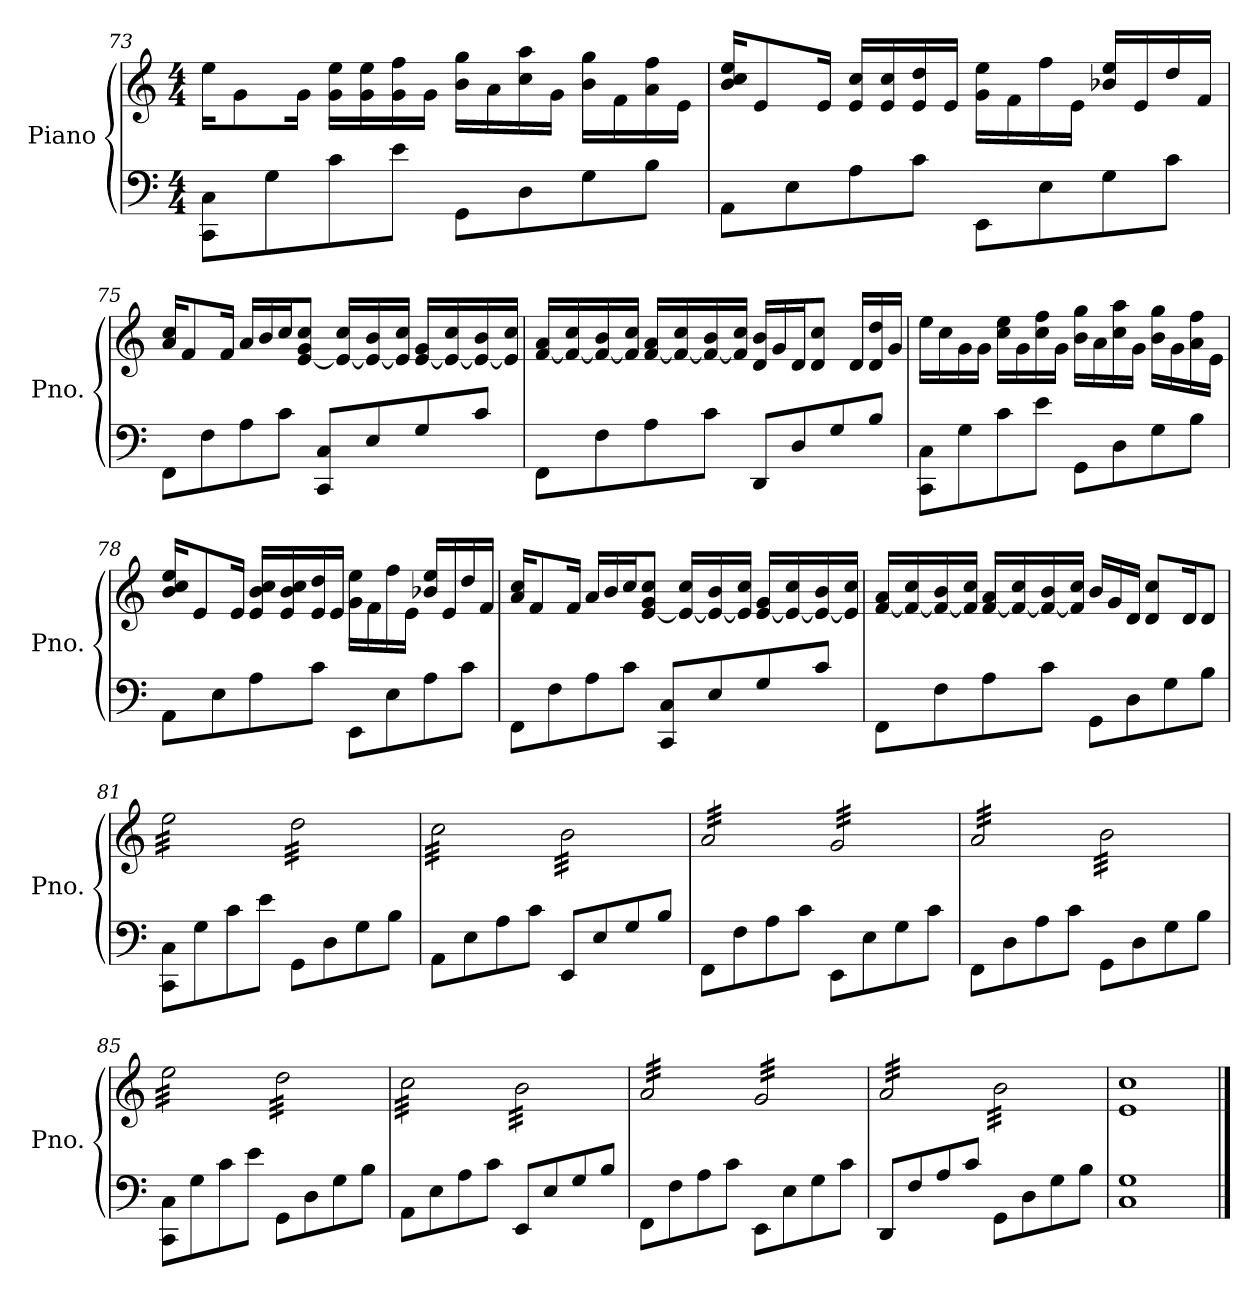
**kern	**kern
*part1	*part1
*staff2	*staff1
*I"Piano	*
*I'Pno.	*
*clefF4	*clefG2
*k[]	*k[]
*M4/4	*M4/4
=73	=73
8CC\ 8C\L	16ee\KL
.	8g\
8G\	.
.	16g\Jk
8c\	16g\ 16ee\LL
.	16g\ 16ee\
8e\J	16g\ 16ff\
.	16g\JJ
8GG\L	16b\ 16gg\LL
.	16a\
8D\	16cc\ 16aa\
.	16g\JJ
8G\	16b\ 16gg\LL
.	16f\
8B\J	16a\ 16ff\
.	16e\JJ
!!LO:LB:g=z
=74	=74
8AA\L	16b/ 16cc/ 16ee/KL
.	8e/
8E\	.
.	16e/Jk
8A\	16e/ 16cc/LL
.	16e/ 16cc/
8c\J	16e/ 16dd/
.	16e/JJ
8EE\L	16g\ 16ee\LL
.	16f\
8E\	16ff\
.	16e\JJ
8G\	16b-X/ 16ee/LL
.	16e/
8c\J	16dd/
.	16f/JJ
=75	=75
8FF\L	16a/ 16cc/KL
.	8f/
8F\	.
.	16f/Jk
8A\	16a/LL
.	16b/
8c\J	16cc/J
.	[8e/ 8g/ 8cc/J
8CC/ 8C/L	.
.	16e/_ 16cc/LL
8E/	16e/_ 16b/
.	16e/] 16cc/JJ
8G/	[16e/ 16g/LL
.	16e/_ 16cc/
8c/J	16e/_ 16b/
.	16e/] 16cc/JJ
!!LO:PB:g=z
=76	=76
8FF\L	[16f/ 16a/LL
.	16f/_ 16cc/
8F\	16f/_ 16b/
.	16f/] 16cc/JJ
8A\	[16f/ 16a/LL
.	16f/_ 16cc/
8c\J	16f/_ 16b/
.	16f/] 16cc/JJ
8DD/L	16d/ 16b/LL
.	16g/
8D/	16d/J
.	8d/ 8cc/J
8G/	.
.	16d/LL
8B/J	16d/ 16dd/
.	16g/JJ
=77	=77
8CC\ 8C\L	16ee\LL
.	16cc\
8G\	16g\
.	16g\JJ
8c\	16cc\ 16ee\LL
.	16g\
8e\J	16cc\ 16ff\
.	16g\JJ
8GG\L	16b\ 16gg\LL
.	16a\
8D\	16cc\ 16aa\
.	16g\JJ
8G\	16b\ 16gg\LL
.	16g\
8B\J	16a\ 16ff\
.	16e\JJ
!!LO:LB:g=z
=78	=78
8AA\L	16b/ 16cc/ 16ee/KL
.	8e/
8E\	.
.	16e/Jk
8A\	16e/ 16b/ 16cc/LL
.	16e/ 16b/ 16cc/
8c\J	16e/ 16dd/
.	16e/JJ
8EE\L	16g\ 16ee\LL
.	16f\
8E\	16ff\
.	16e\JJ
8A\	16b-X/ 16ee/LL
.	16e/
8c\J	16dd/
.	16f/JJ
=79	=79
8FF\L	16a/ 16cc/KL
.	8f/
8F\	.
.	16f/Jk
8A\	16a/LL
.	16b/
8c\J	16cc/J
.	[8e/ 8g/ 8cc/J
8CC/ 8C/L	.
.	16e/_ 16cc/LL
8E/	16e/_ 16b/
.	16e/] 16cc/JJ
8G/	[16e/ 16g/LL
.	16e/_ 16cc/
8c/J	16e/_ 16b/
.	16e/] 16cc/JJ
!!LO:LB:g=z
=80	=80
8FF\L	[16f/ 16a/LL
.	16f/_ 16cc/
8F\	16f/_ 16b/
.	16f/] 16cc/JJ
8A\	[16f/ 16a/LL
.	16f/_ 16cc/
8c\J	16f/_ 16b/
.	16f/] 16cc/JJ
8GG\L	16b/LL
.	16g/
8D\	16d/JJ
.	8d/ 8cc/L
8G\	.
.	16d/K
8B\J	8d/J
=81	=81
*	*tremolo
8CC\ 8C\L	32ee\LLL
.	32ee\
.	32ee\
.	32ee\
8G\	32ee\
.	32ee\
.	32ee\
.	32ee\
8c\	32ee\
.	32ee\
.	32ee\
.	32ee\
8e\J	32ee\
.	32ee\
.	32ee\
.	32ee\JJJ
8GG\L	32dd\LLL
.	32dd\
.	32dd\
.	32dd\
8D\	32dd\
.	32dd\
.	32dd\
.	32dd\
8G\	32dd\
.	32dd\
.	32dd\
.	32dd\
8B\J	32dd\
.	32dd\
.	32dd\
.	32dd\JJJ
=82	=82
8AA\L	32cc\LLL
.	32cc\
.	32cc\
.	32cc\
8E\	32cc\
.	32cc\
.	32cc\
.	32cc\
8A\	32cc\
.	32cc\
.	32cc\
.	32cc\
8c\J	32cc\
.	32cc\
.	32cc\
.	32cc\JJJ
8EE/L	32b\LLL
.	32b\
.	32b\
.	32b\
8E/	32b\
.	32b\
.	32b\
.	32b\
8G/	32b\
.	32b\
.	32b\
.	32b\
8B/J	32b\
.	32b\
.	32b\
.	32b\JJJ
=83	=83
8FF\L	32a/LLL
.	32a/
.	32a/
.	32a/
8F\	32a/
.	32a/
.	32a/
.	32a/
8A\	32a/
.	32a/
.	32a/
.	32a/
8c\J	32a/
.	32a/
.	32a/
.	32a/JJJ
8EE\L	32g/LLL
.	32g/
.	32g/
.	32g/
8E\	32g/
.	32g/
.	32g/
.	32g/
8G\	32g/
.	32g/
.	32g/
.	32g/
8c\J	32g/
.	32g/
.	32g/
.	32g/JJJ
!!LO:LB:g=z
=84	=84
8FF\L	32a/LLL
.	32a/
.	32a/
.	32a/
8D\	32a/
.	32a/
.	32a/
.	32a/
8A\	32a/
.	32a/
.	32a/
.	32a/
8c\J	32a/
.	32a/
.	32a/
.	32a/JJJ
8GG\L	32b\LLL
.	32b\
.	32b\
.	32b\
8D\	32b\
.	32b\
.	32b\
.	32b\
8G\	32b\
.	32b\
.	32b\
.	32b\
8B\J	32b\
.	32b\
.	32b\
.	32b\JJJ
=85	=85
8CC\ 8C\L	32ee\LLL
.	32ee\
.	32ee\
.	32ee\
8G\	32ee\
.	32ee\
.	32ee\
.	32ee\
8c\	32ee\
.	32ee\
.	32ee\
.	32ee\
8e\J	32ee\
.	32ee\
.	32ee\
.	32ee\JJJ
8GG\L	32dd\LLL
.	32dd\
.	32dd\
.	32dd\
8D\	32dd\
.	32dd\
.	32dd\
.	32dd\
8G\	32dd\
.	32dd\
.	32dd\
.	32dd\
8B\J	32dd\
.	32dd\
.	32dd\
.	32dd\JJJ
=86	=86
8AA\L	32cc\LLL
.	32cc\
.	32cc\
.	32cc\
8E\	32cc\
.	32cc\
.	32cc\
.	32cc\
8A\	32cc\
.	32cc\
.	32cc\
.	32cc\
8c\J	32cc\
.	32cc\
.	32cc\
.	32cc\JJJ
8EE/L	32b\LLL
.	32b\
.	32b\
.	32b\
8E/	32b\
.	32b\
.	32b\
.	32b\
8G/	32b\
.	32b\
.	32b\
.	32b\
8B/J	32b\
.	32b\
.	32b\
.	32b\JJJ
=87	=87
8FF\L	32a/LLL
.	32a/
.	32a/
.	32a/
8F\	32a/
.	32a/
.	32a/
.	32a/
8A\	32a/
.	32a/
.	32a/
.	32a/
8c\J	32a/
.	32a/
.	32a/
.	32a/JJJ
8EE\L	32g/LLL
.	32g/
.	32g/
.	32g/
8E\	32g/
.	32g/
.	32g/
.	32g/
8G\	32g/
.	32g/
.	32g/
.	32g/
8c\J	32g/
.	32g/
.	32g/
.	32g/JJJ
=88	=88
8DD/L	32a/LLL
.	32a/
.	32a/
.	32a/
8F/	32a/
.	32a/
.	32a/
.	32a/
8A/	32a/
.	32a/
.	32a/
.	32a/
8c/J	32a/
.	32a/
.	32a/
.	32a/JJJ
8GG\L	32b\LLL
.	32b\
.	32b\
.	32b\
8D\	32b\
.	32b\
.	32b\
.	32b\
8G\	32b\
.	32b\
.	32b\
.	32b\
8B\J	32b\
.	32b\
.	32b\
.	32b\JJJ
*	*Xtremolo
=89	=89
1C 1G	1e 1cc
==	==
*-	*-
